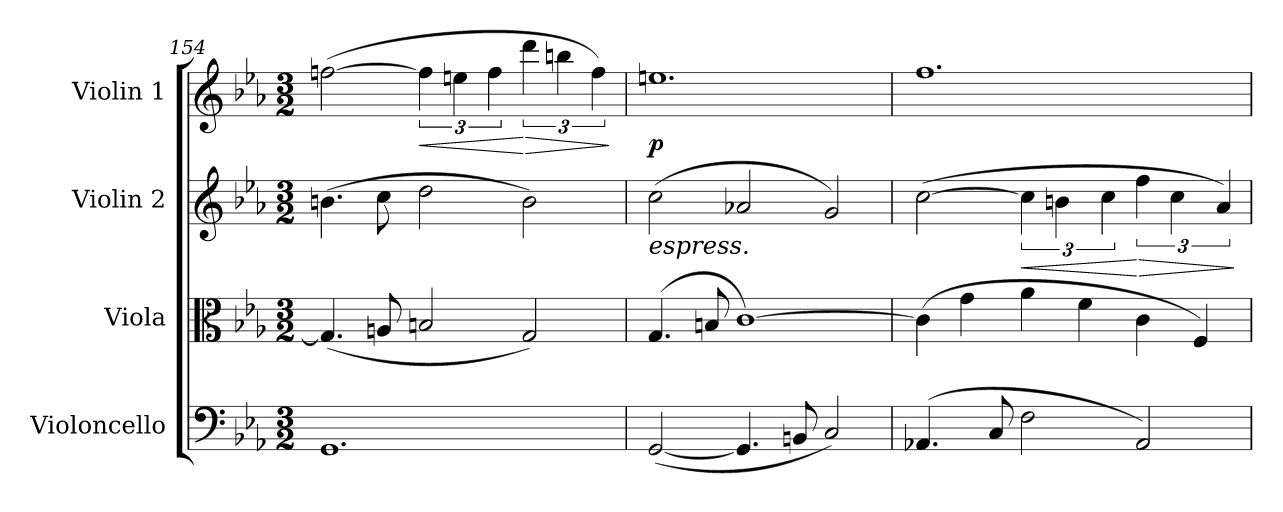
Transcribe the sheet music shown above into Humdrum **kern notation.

**kern	**kern	**kern	**dynam	**kern	**dynam
*part4	*part3	*part2	*part2	*part1	*part1
*staff4	*staff3	*staff2	*staff2	*staff1	*staff1
*I"Violoncello	*I"Viola	*I"Violin 2	*	*I"Violin 1	*
*I'Vc	*I'Vla	*I'Vln	*	*I'Vln	*
*clefF4	*clefC3	*clefG2	*	*clefG2	*
*k[b-e-a-]	*k[b-e-a-]	*k[b-e-a-]	*	*k[b-e-a-]	*
*M3/2	*M3/2	*M3/2	*	*M3/2	*
=154	=154	=154	=154	=154	=154
1.GG	(4.G/]	(4.bn\	.	([2ffn\	.
.	8An/	8cc\	.	.	.
!	!	!	!	!	!LO:HP:b
.	2Bn/	2dd\	.	6ff\]	<
.	.	.	.	6een\	.
.	.	.	.	6ff\	.
!	!	!	!	!	!LO:HP:n=1:b
.	2G/)	2b\)	.	6ddd\	[ >
.	.	.	.	6bbn\	.
.	.	.	.	6ff\)	.
.	.	.	.	.	]
!!LO:LB:g=z
=155	=155	=155	=155	=155	=155
!	!	!LO:TX:b:i:t=espress.	!	!	!
!	!	!	!	!	!LO:DY:b
([2GG/	(<4.G/	(2cc\	.	1.een	p
.	8Bn/	.	.	.	.
4.GG/]	[1c)	2a-X/	.	.	.
8BBn/	.	.	.	.	.
2C/)	.	2g/)	.	.	.
!!LO:LB:g=z
=156	=156	=156	=156	=156	=156
(4.AA-X/	(4c\]	([2cc\	.	1.ff	.
.	4g\	.	.	.	.
8C/	.	.	.	.	.
!	!	!	!LO:HP:b	!	!
2F\	4a-\	6cc\]	<	.	.
.	.	6bn\	.	.	.
.	4f\	.	.	.	.
.	.	6cc\	.	.	.
!	!	!	!LO:HP:n=1:b	!	!
2AA-/)	4c\	6ff\	[ >	.	.
.	.	6cc\	.	.	.
.	4F/)	.	.	.	.
.	.	6a-/)	.	.	.
.	.	.	]	.	.
=	=	=	=	=	=
*-	*-	*-	*-	*-	*-
